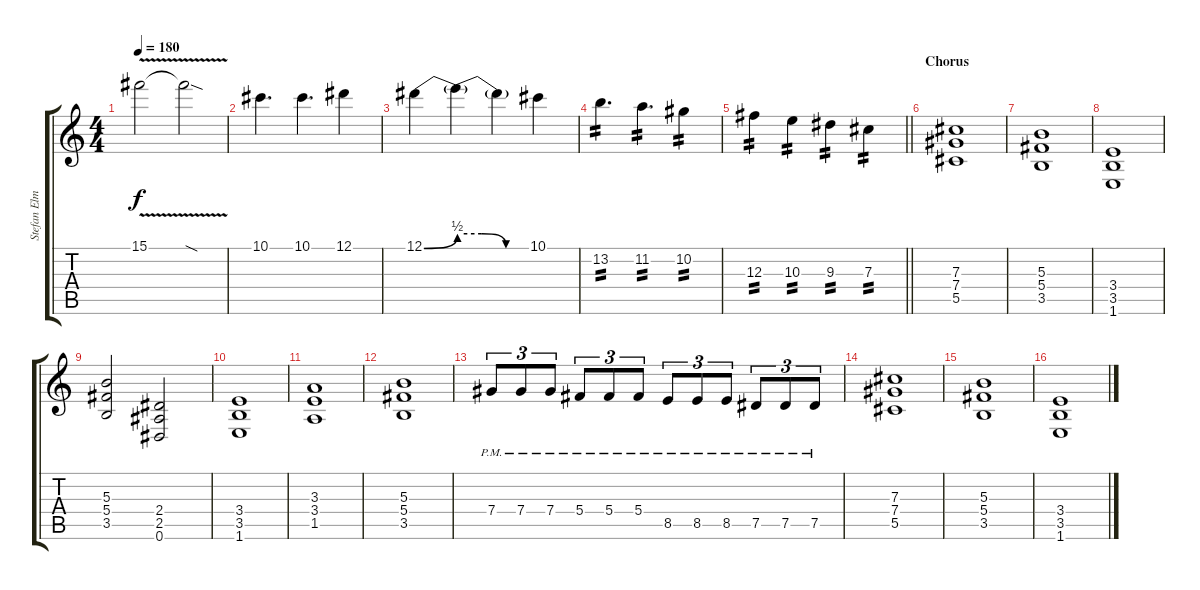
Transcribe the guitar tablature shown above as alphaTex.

\track ("Stefan Elmgren" "Stefan Elm") {instrument distortionguitar}
\staff {score tabs}
\tuning (Eb4 Bb3 Gb3 Db3 Ab2 Eb2) {hide}
\ts (4 4)
\tempo 180
\clef g2
\ks c
15.1{v}.2{dy f} 15.1{sod t}.2 |
10.1.4{d} 10.1.4{d} 12.1.4 |
12.1{be (bend 0 0 60 2)}.4 12.1{be (custom 0 2 20 2 40 0 60 0) t}.4 12.1{t}.4 10.1.4 |
13.2.4{d tp 2} 11.2.4{d tp 2} 10.2.4{tp 2} |
\barLineRight lightlight
12.3.4{tp 2} 10.3.4{tp 2} 9.3.4{tp 2} 7.3.4{tp 2} |
\section ("" "Chorus")
(7.3 7.4 5.5).1{volume 15 instrument distortionguitar} |
(5.3 5.4 3.5).1 |
(3.4 3.5 1.6).1 |
(5.3 5.4 3.5).2 (2.4 2.5 0.6).2 |
(3.4 3.5 1.6).1 |
(3.3 3.4 1.5).1 |
(5.3 5.4 3.5).1 |
7.4{pm}.8{tu (3 2)} 7.4{pm}.8{tu (3 2)} 7.4{pm}.8{tu (3 2)} 5.4{pm}.8{tu (3 2)} 5.4{pm}.8{tu (3 2)} 5.4{pm}.8{tu (3 2)} 8.5{pm}.8{tu (3 2)} 8.5{pm}.8{tu (3 2)} 8.5{pm}.8{tu (3 2)} 7.5{pm}.8{tu (3 2)} 7.5{pm}.8{tu (3 2)} 7.5{pm}.8{tu (3 2)} |
(7.3 7.4 5.5).1 |
(5.3 5.4 3.5).1 |
(3.4 3.5 1.6).1
